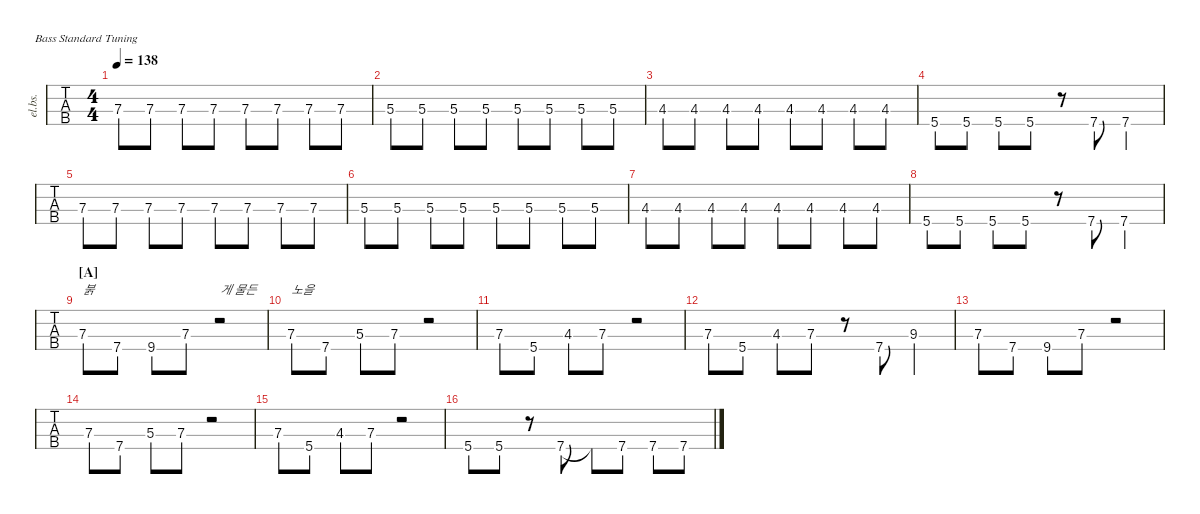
\defaultSystemsLayout 4
\hideDynamics
\bracketExtendMode nobrackets
\track ("Electric Bass" "el.bs.") {defaultSystemsLayout 4 instrument electricbassfinger}
\staff {tabs}
\tuning (G2 D2 A1 E1)
\ts (4 4)
\tempo 138
\clef f4
\ks c
7.3.8{dy mf} 7.3.8 7.3.8 7.3.8 7.3.8 7.3.8 7.3.8 7.3.8 |
5.3.8 5.3.8 5.3.8 5.3.8 5.3.8 5.3.8 5.3.8 5.3.8 |
4.3{acc #}.8 4.3{acc #}.8 4.3{acc #}.8 4.3{acc #}.8 4.3{acc #}.8 4.3{acc #}.8 4.3{acc #}.8 4.3{acc #}.8 |
5.4.8 5.4.8 5.4.8 5.4.8 r.8 7.4.8 7.4.4 |
7.3.8 7.3.8 7.3.8 7.3.8 7.3.8 7.3.8 7.3.8 7.3.8 |
5.3.8 5.3.8 5.3.8 5.3.8 5.3.8 5.3.8 5.3.8 5.3.8 |
4.3{acc #}.8 4.3{acc #}.8 4.3{acc #}.8 4.3{acc #}.8 4.3{acc #}.8 4.3{acc #}.8 4.3{acc #}.8 4.3{acc #}.8 |
5.4.8 5.4.8 5.4.8 5.4.8 r.8 7.4.8 7.4.4 |
\section ("A" "")
7.3.8{txt "붉"} 7.4.8 9.4{acc #}.8 7.3.8 r.2{txt "게 물든"} |
7.3.8{txt "노을"} 7.4.8 5.3.8 7.3.8 r.2 |
7.3.8 5.4.8 4.3{acc #}.8 7.3.8 r.2 |
7.3.8 5.4.8 4.3{acc #}.8 7.3.8 r.8 7.4.8 9.3{acc #}.4 |
7.3.8 7.4.8 9.4{acc #}.8 7.3.8 r.2 |
7.3.8 7.4.8 5.3.8 7.3.8 r.2 |
7.3.8 5.4.8 4.3{acc #}.8 7.3.8 r.2 |
5.4.8 5.4.8 r.8 7.4.8 7.4{t}.8 7.4.8 7.4.8 7.4.8
